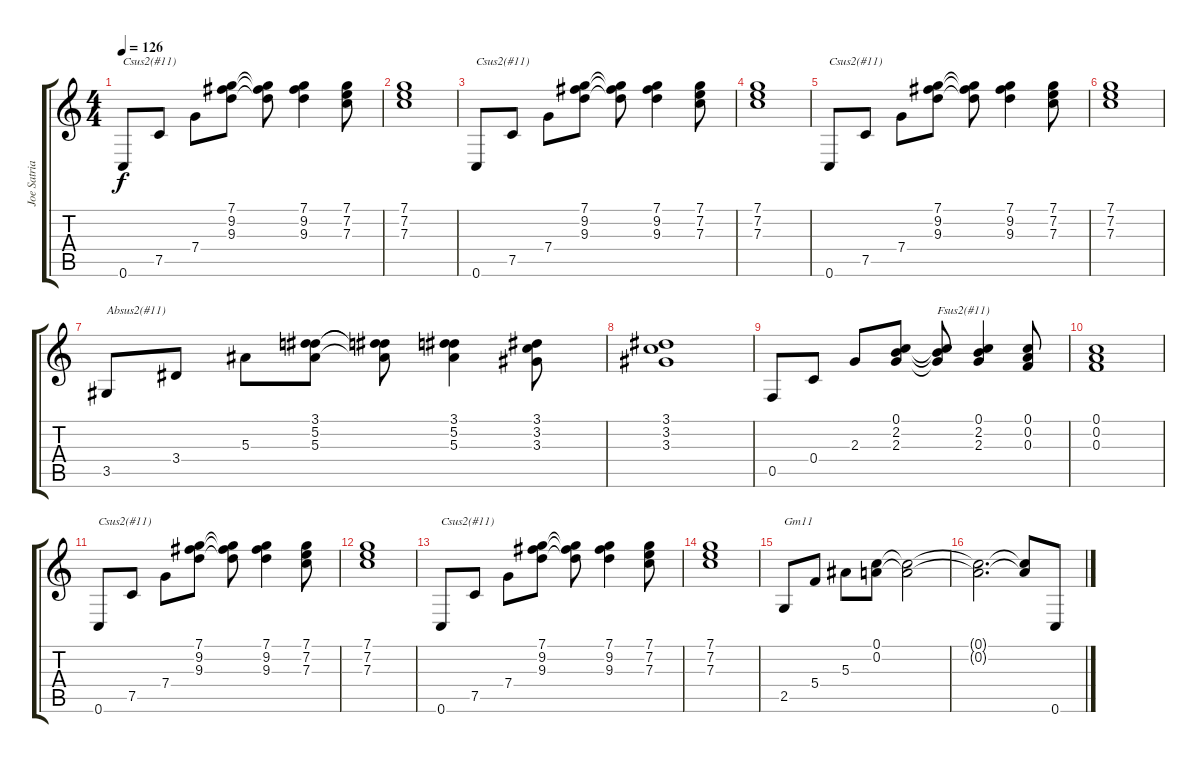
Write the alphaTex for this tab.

\track ("Joe Satriani rythmique" "Joe Satria") {instrument acousticguitarnylon}
\staff {score tabs}
\tuning (C4 A3 F3 C3 F2 C2) {hide}
\ts (4 4)
\tempo 126
\clef g2
\ks c
0.6.8{txt "Csus2(#11)" dy f} 7.5.8 7.4.8 (7.1 9.2 9.3).8 (7.1{t} 9.2{t} 9.3{t}).8 (7.1 9.2 9.3).4 (7.1 7.2 7.3).8 |
(7.1 7.2 7.3).1 |
0.6.8{txt "Csus2(#11)"} 7.5.8 7.4.8 (7.1 9.2 9.3).8 (7.1{t} 9.2{t} 9.3{t}).8 (7.1 9.2 9.3).4 (7.1 7.2 7.3).8 |
(7.1 7.2 7.3).1 |
0.6.8{txt "Csus2(#11)"} 7.5.8 7.4.8 (7.1 9.2 9.3).8 (7.1{t} 9.2{t} 9.3{t}).8 (7.1 9.2 9.3).4 (7.1 7.2 7.3).8 |
(7.1 7.2 7.3).1 |
3.5.8{txt "Absus2(#11)"} 3.4.8 5.3.8 (3.1 5.2 5.3).8 (3.1{t} 5.2{t} 5.3{t}).8 (3.1 5.2 5.3).4 (3.1 3.2 3.3).8 |
(3.1 3.2 3.3).1 |
0.5.8 0.4.8 2.3.8 (0.1 2.2 2.3).8 (0.1{t} 2.2{t} 2.3{t}).8{txt "Fsus2(#11)"} (0.1 2.2 2.3).4 (0.1 0.2 0.3).8 |
(0.1 0.2 0.3).1 |
0.6.8{txt "Csus2(#11)"} 7.5.8 7.4.8 (7.1 9.2 9.3).8 (7.1{t} 9.2{t} 9.3{t}).8 (7.1 9.2 9.3).4 (7.1 7.2 7.3).8 |
(7.1 7.2 7.3).1 |
0.6.8{txt "Csus2(#11)"} 7.5.8 7.4.8 (7.1 9.2 9.3).8 (7.1{t} 9.2{t} 9.3{t}).8 (7.1 9.2 9.3).4 (7.1 7.2 7.3).8 |
(7.1 7.2 7.3).1 |
2.5.8{txt "Gm11"} 5.4.8 5.3.8 (0.1 0.2).8 (0.1{t} 0.2{t}).2 |
(0.1{t} 0.2{t}).2{d} (0.1{t} 0.2{t}).8 0.6.8
